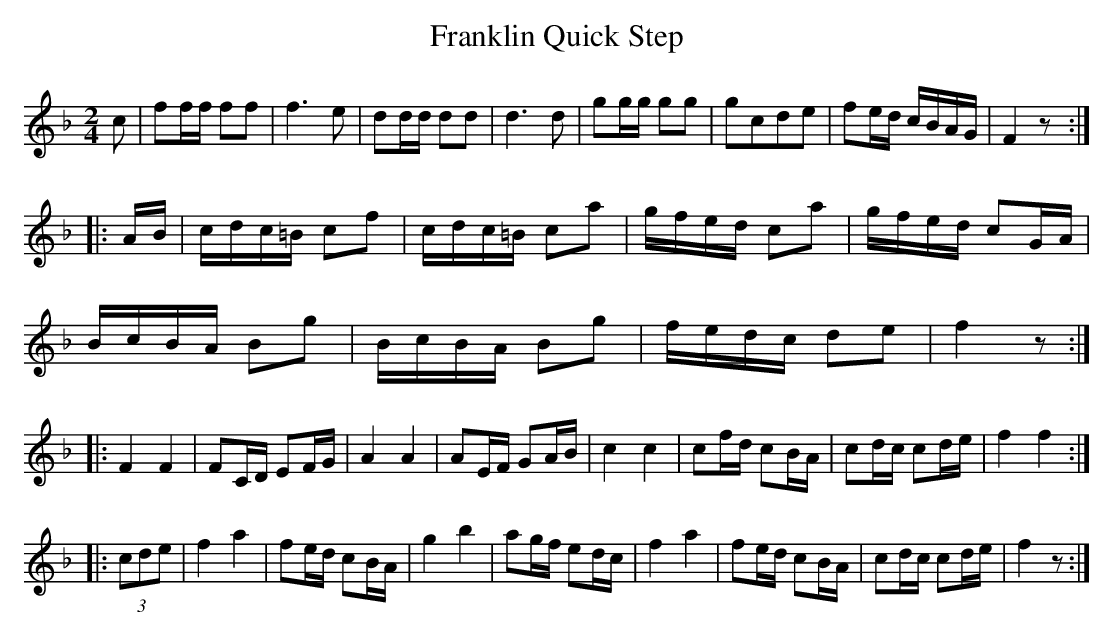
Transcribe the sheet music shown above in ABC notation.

X:1
T:Franklin Quick Step
M:2/4
L:1/8
K:F
c|ff/f/ ff|f3e|dd/d/ dd|d3d|gg/g/ gg|gcde|fe/d/ c/B/A/G/|F2 z:|
|:A/B/|c/d/c/=B/ cf|c/d/c/=B/ ca|g/f/e/d/ ca|g/f/e/d/ cG/A/|
B/c/B/A/ Bg|B/c/B/A/ Bg|f/e/d/c/ de|f2 z:|
|:F2F2|FC/D/ EF/G/|A2A2|AE/F/ GA/B/|c2c2|cf/d/ cB/A/|cd/c/ cd/e/|f2f2:|
|:(3cde|f2a2|fe/d/ cB/A/|g2b2|ag/f/ ed/c/|f2a2|fe/d/ cB/A/|cd/c/ cd/e/|f2z:|]
